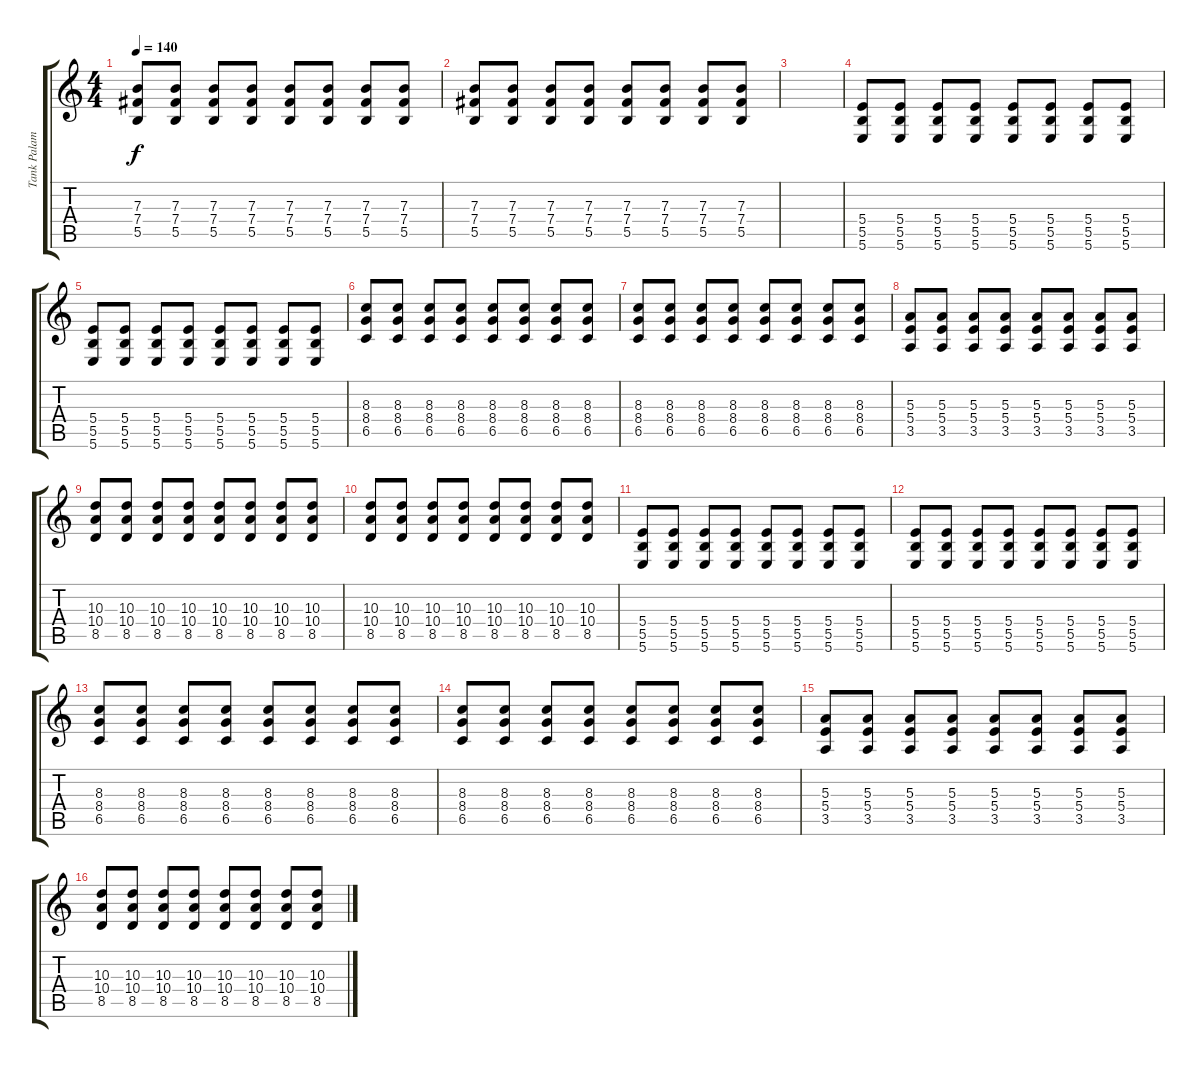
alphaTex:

\track ("Tank Palamara II" "Tank Palam") {instrument distortionguitar}
\staff {score tabs}
\tuning (Db4 Ab3 E3 B2 Gb2 B1) {hide}
\ts (4 4)
\tempo 140
\clef g2
\ks c
(7.3 7.4 5.5).8{dy f} (7.3 7.4 5.5).8 (7.3 7.4 5.5).8 (7.3 7.4 5.5).8 (7.3 7.4 5.5).8 (7.3 7.4 5.5).8 (7.3 7.4 5.5).8 (7.3 7.4 5.5).8 |
(7.3 7.4 5.5).8 (7.3 7.4 5.5).8 (7.3 7.4 5.5).8 (7.3 7.4 5.5).8 (7.3 7.4 5.5).8 (7.3 7.4 5.5).8 (7.3 7.4 5.5).8 (7.3 7.4 5.5).8 |
|
(5.4 5.5 5.6).8 (5.4 5.5 5.6).8 (5.4 5.5 5.6).8 (5.4 5.5 5.6).8 (5.4 5.5 5.6).8 (5.4 5.5 5.6).8 (5.4 5.5 5.6).8 (5.4 5.5 5.6).8 |
(5.4 5.5 5.6).8 (5.4 5.5 5.6).8 (5.4 5.5 5.6).8 (5.4 5.5 5.6).8 (5.4 5.5 5.6).8 (5.4 5.5 5.6).8 (5.4 5.5 5.6).8 (5.4 5.5 5.6).8 |
(8.3 8.4 6.5).8 (8.3 8.4 6.5).8 (8.3 8.4 6.5).8 (8.3 8.4 6.5).8 (8.3 8.4 6.5).8 (8.3 8.4 6.5).8 (8.3 8.4 6.5).8 (8.3 8.4 6.5).8 |
(8.3 8.4 6.5).8 (8.3 8.4 6.5).8 (8.3 8.4 6.5).8 (8.3 8.4 6.5).8 (8.3 8.4 6.5).8 (8.3 8.4 6.5).8 (8.3 8.4 6.5).8 (8.3 8.4 6.5).8 |
(5.3 5.4 3.5).8 (5.3 5.4 3.5).8 (5.3 5.4 3.5).8 (5.3 5.4 3.5).8 (5.3 5.4 3.5).8 (5.3 5.4 3.5).8 (5.3 5.4 3.5).8 (5.3 5.4 3.5).8 |
(10.3 10.4 8.5).8 (10.3 10.4 8.5).8 (10.3 10.4 8.5).8 (10.3 10.4 8.5).8 (10.3 10.4 8.5).8 (10.3 10.4 8.5).8 (10.3 10.4 8.5).8 (10.3 10.4 8.5).8 |
(10.3 10.4 8.5).8 (10.3 10.4 8.5).8 (10.3 10.4 8.5).8 (10.3 10.4 8.5).8 (10.3 10.4 8.5).8 (10.3 10.4 8.5).8 (10.3 10.4 8.5).8 (10.3 10.4 8.5).8 |
(5.4 5.5 5.6).8 (5.4 5.5 5.6).8 (5.4 5.5 5.6).8 (5.4 5.5 5.6).8 (5.4 5.5 5.6).8 (5.4 5.5 5.6).8 (5.4 5.5 5.6).8 (5.4 5.5 5.6).8 |
(5.4 5.5 5.6).8 (5.4 5.5 5.6).8 (5.4 5.5 5.6).8 (5.4 5.5 5.6).8 (5.4 5.5 5.6).8 (5.4 5.5 5.6).8 (5.4 5.5 5.6).8 (5.4 5.5 5.6).8 |
(8.3 8.4 6.5).8 (8.3 8.4 6.5).8 (8.3 8.4 6.5).8 (8.3 8.4 6.5).8 (8.3 8.4 6.5).8 (8.3 8.4 6.5).8 (8.3 8.4 6.5).8 (8.3 8.4 6.5).8 |
(8.3 8.4 6.5).8 (8.3 8.4 6.5).8 (8.3 8.4 6.5).8 (8.3 8.4 6.5).8 (8.3 8.4 6.5).8 (8.3 8.4 6.5).8 (8.3 8.4 6.5).8 (8.3 8.4 6.5).8 |
(5.3 5.4 3.5).8 (5.3 5.4 3.5).8 (5.3 5.4 3.5).8 (5.3 5.4 3.5).8 (5.3 5.4 3.5).8 (5.3 5.4 3.5).8 (5.3 5.4 3.5).8 (5.3 5.4 3.5).8 |
(10.3 10.4 8.5).8 (10.3 10.4 8.5).8 (10.3 10.4 8.5).8 (10.3 10.4 8.5).8 (10.3 10.4 8.5).8 (10.3 10.4 8.5).8 (10.3 10.4 8.5).8 (10.3 10.4 8.5).8
